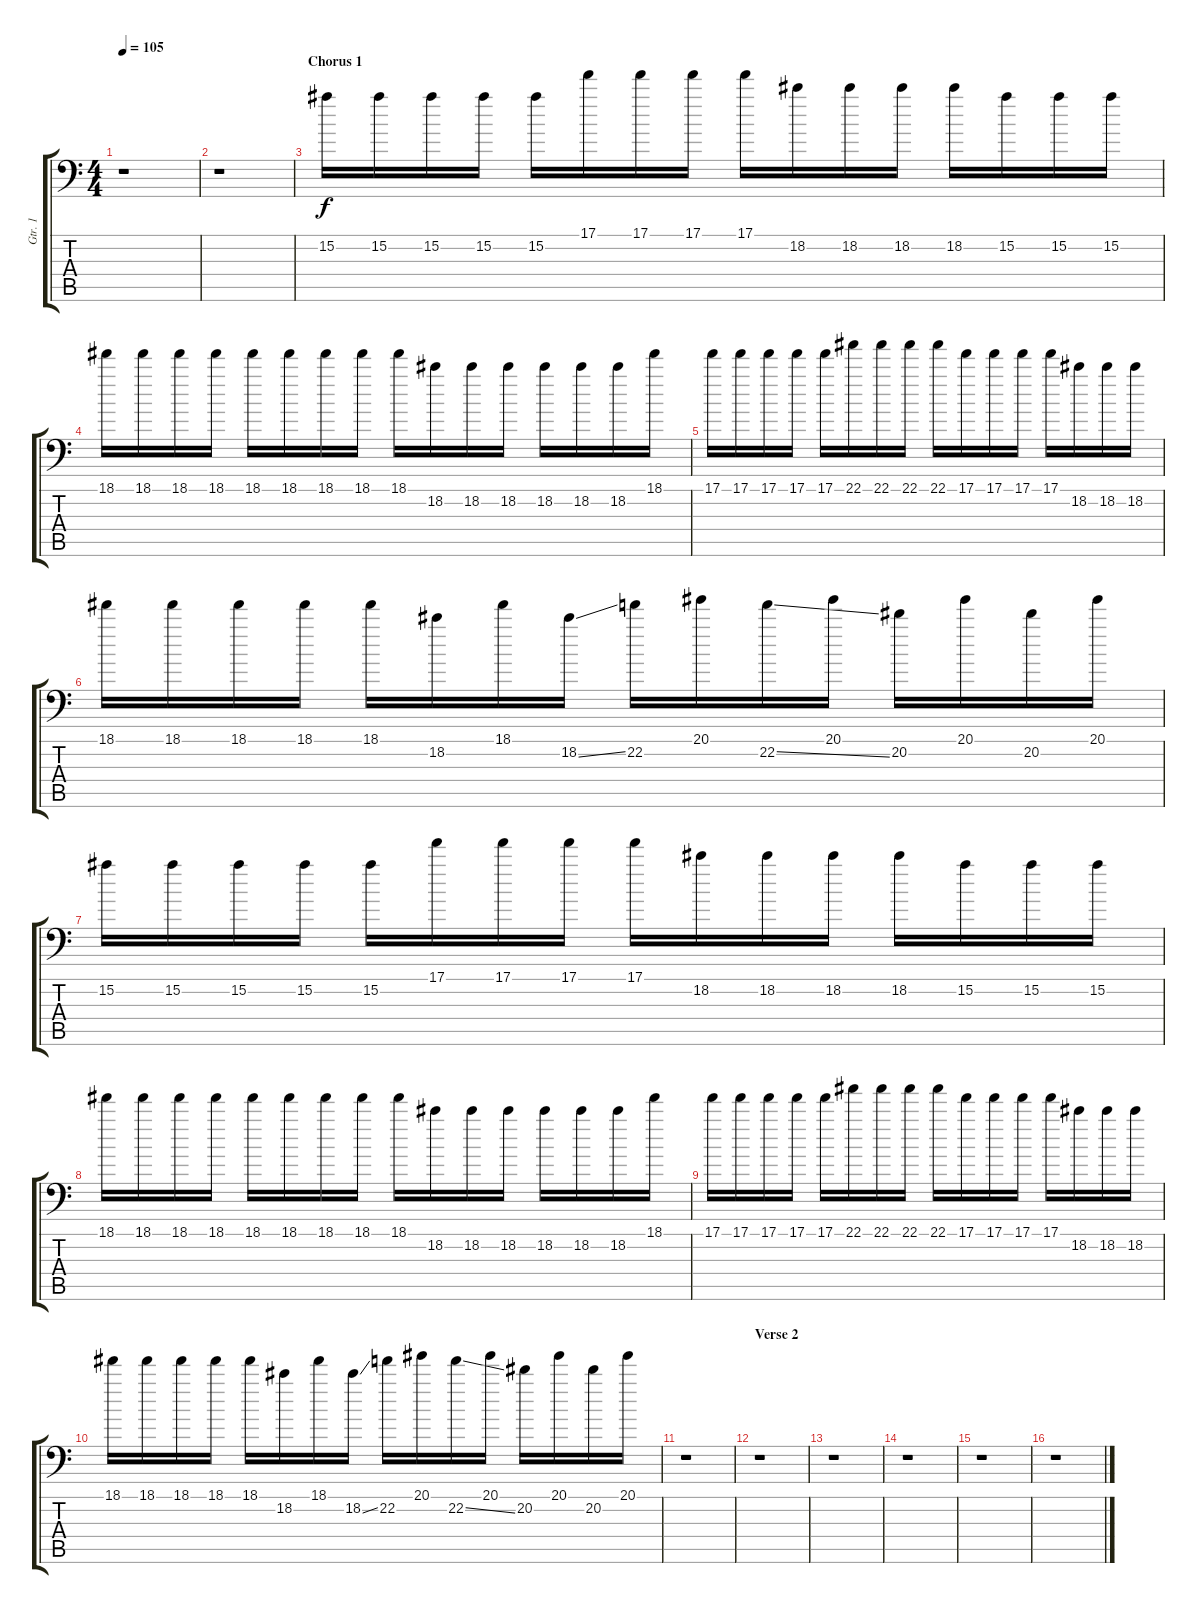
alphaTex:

\track ("Gtr. 1" "Gtr. 1") {instrument overdrivenguitar}
\staff {score tabs}
\tuning (C4 G3 Eb3 Bb2 F2 Bb1) {hide}
\ts (4 4)
\tempo 105
\clef f4
\ks c
r.1{dy f} |
r.1 |
\section ("" "Chorus 1")
15.2.16 15.2.16 15.2.16 15.2.16 15.2.16 17.1.16 17.1.16 17.1.16 17.1.16 18.2.16 18.2.16 18.2.16 18.2.16 15.2.16 15.2.16 15.2.16 |
18.1.16 18.1.16 18.1.16 18.1.16 18.1.16 18.1.16 18.1.16 18.1.16 18.1.16 18.2.16 18.2.16 18.2.16 18.2.16 18.2.16 18.2.16 18.1.16 |
17.1.16 17.1.16 17.1.16 17.1.16 17.1.16 22.1.16 22.1.16 22.1.16 22.1.16 17.1.16 17.1.16 17.1.16 17.1.16 18.2.16 18.2.16 18.2.16 |
18.1.16 18.1.16 18.1.16 18.1.16 18.1.16 18.2.16 18.1.16 18.2{ss}.16 22.2.16 20.1.16 22.2{ss}.16 20.1.16 20.2.16 20.1.16 20.2.16 20.1.16 |
15.2.16 15.2.16 15.2.16 15.2.16 15.2.16 17.1.16 17.1.16 17.1.16 17.1.16 18.2.16 18.2.16 18.2.16 18.2.16 15.2.16 15.2.16 15.2.16 |
18.1.16 18.1.16 18.1.16 18.1.16 18.1.16 18.1.16 18.1.16 18.1.16 18.1.16 18.2.16 18.2.16 18.2.16 18.2.16 18.2.16 18.2.16 18.1.16 |
17.1.16 17.1.16 17.1.16 17.1.16 17.1.16 22.1.16 22.1.16 22.1.16 22.1.16 17.1.16 17.1.16 17.1.16 17.1.16 18.2.16 18.2.16 18.2.16 |
18.1.16 18.1.16 18.1.16 18.1.16 18.1.16 18.2.16 18.1.16 18.2{ss}.16 22.2.16 20.1.16 22.2{ss}.16 20.1.16 20.2.16 20.1.16 20.2.16 20.1.16 |
r.1 |
\section ("" "Verse 2")
r.1 |
r.1 |
r.1 |
r.1 |
r.1
